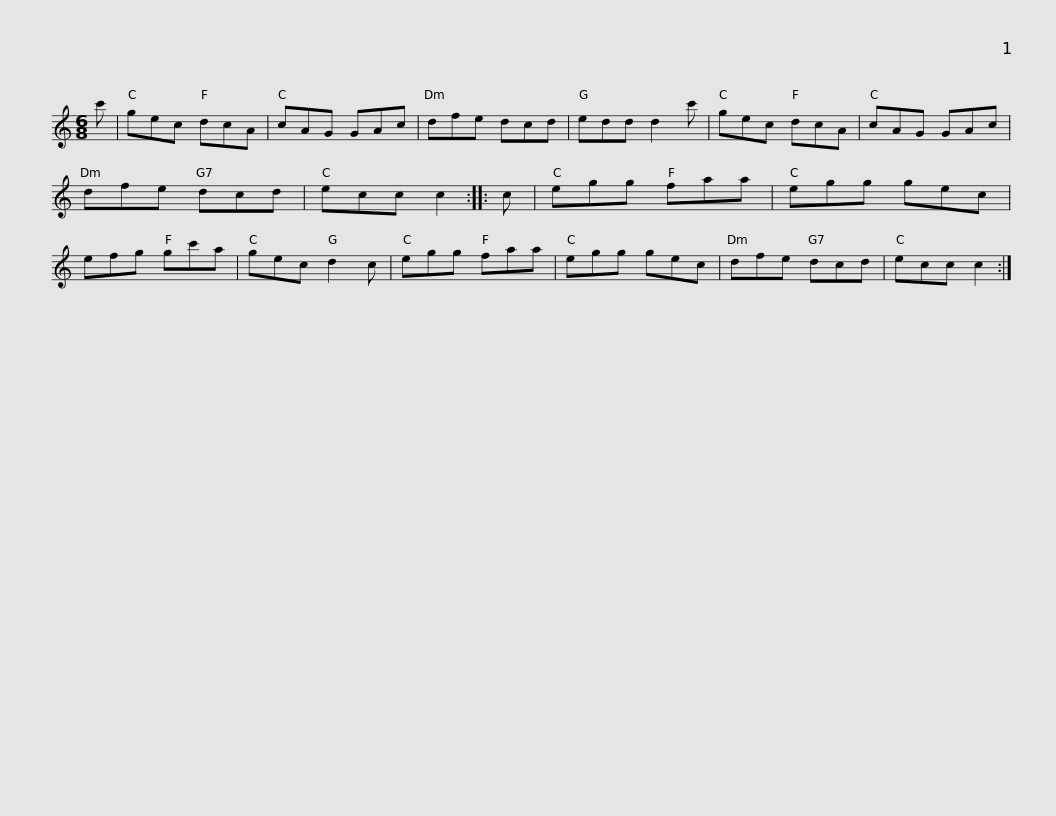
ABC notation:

X:1
L:1/8
M:6/8
I:linebreak $
K:C
V:1 treble
V:1
 c' | gec dcA | cAG GAc | dfe dcd | edd d2 c' | %5
 gec dcA | cAG GAc | dfe dcd |$ ecc c2 :: c | %10
 egg faa | egg gec | efg gc'a | gec d2 c | egg faa | %15
 egg gec |$ dfe dcd | ecc c2 :| %18
